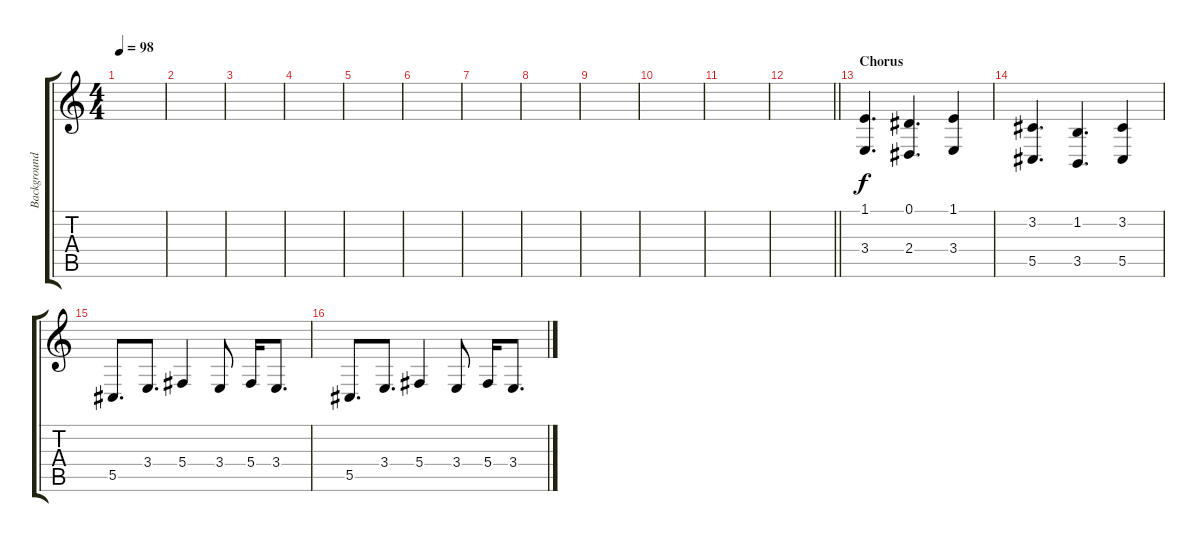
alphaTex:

\track ("Background Voice / Voice Effects / Echo" "Background") {instrument pad4choir}
\staff {score tabs}
\tuning (Eb4 Bb3 Gb3 Db3 Ab2 Eb2) {hide}
\ts (4 4)
\tempo 98
\clef g2
\ks c
|
|
|
|
|
|
|
|
|
|
|
\barLineRight lightlight
|
\section ("" "Chorus")
(1.1 3.4).4{d volume 16 instrument pad6metallic} (0.1 2.4).4{d} (1.1 3.4).4 |
(3.2 5.5).4{d} (1.2 3.5).4{d} (3.2 5.5).4 |
5.5.8{d} 3.4.8{d} 5.4.4 3.4.8 5.4.16 3.4.8{d} |
5.5.8{d} 3.4.8{d} 5.4.4 3.4.8 5.4.16 3.4.8{d}
